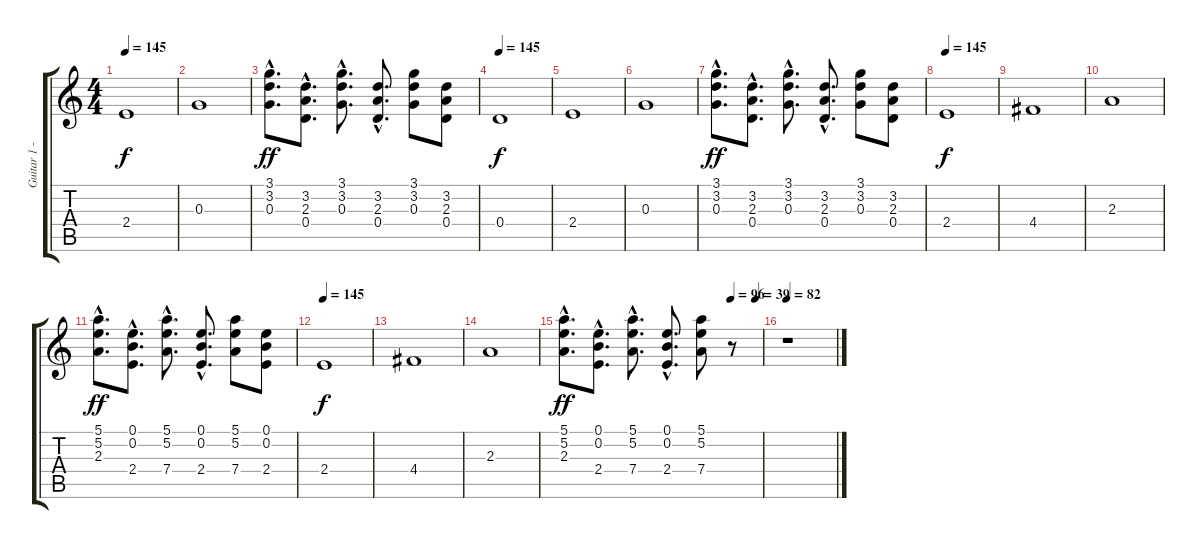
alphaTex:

\track ("Guitar 1 - El Hefe" "Guitar 1 -") {instrument overdrivenguitar}
\staff {score tabs}
\tuning (E4 B3 G3 D3 A2 E2) {hide}
\ts (4 4)
\tempo 145
\clef g2
\ks c
2.4.1{dy f} |
0.3.1 |
(3.1{hac} 3.2{hac} 0.3{hac}).8{d dy ff} (3.2{hac} 2.3{hac} 0.4{hac}).8{d} (3.1{hac} 3.2{hac} 0.3{hac}).8{d} (3.2{hac} 2.3{hac} 0.4{hac}).8{d} (3.1 3.2 0.3).8 (3.2 2.3 0.4).8 |
\tempo 145
0.4.1{dy f} |
2.4.1 |
0.3.1 |
(3.1{hac} 3.2{hac} 0.3{hac}).8{d dy ff} (3.2{hac} 2.3{hac} 0.4{hac}).8{d} (3.1{hac} 3.2{hac} 0.3{hac}).8{d} (3.2{hac} 2.3{hac} 0.4{hac}).8{d} (3.1 3.2 0.3).8 (3.2 2.3 0.4).8 |
\tempo 145
2.4.1{dy f} |
4.4.1 |
2.3.1 |
(5.1{hac} 5.2{hac} 2.3{hac}).8{d dy ff} (0.1{hac} 0.2{hac} 2.4{hac}).8{d} (5.1{hac} 5.2{hac} 7.4{hac}).8{d} (0.1{hac} 0.2{hac} 2.4{hac}).8{d} (5.1 5.2 7.4).8 (0.1 0.2 2.4).8 |
\tempo 145
2.4.1{dy f} |
4.4.1 |
2.3.1 |
\tempo (96 0.84375)
\tempo (39 0.96875)
(5.1{hac} 5.2{hac} 2.3{hac}).8{d dy ff} (0.1{hac} 0.2{hac} 2.4{hac}).8{d} (5.1{hac} 5.2{hac} 7.4{hac}).8{d} (0.1{hac} 0.2{hac} 2.4{hac}).8{d} (5.1 5.2 7.4).8 r.8 |
\tempo 82
r.1
